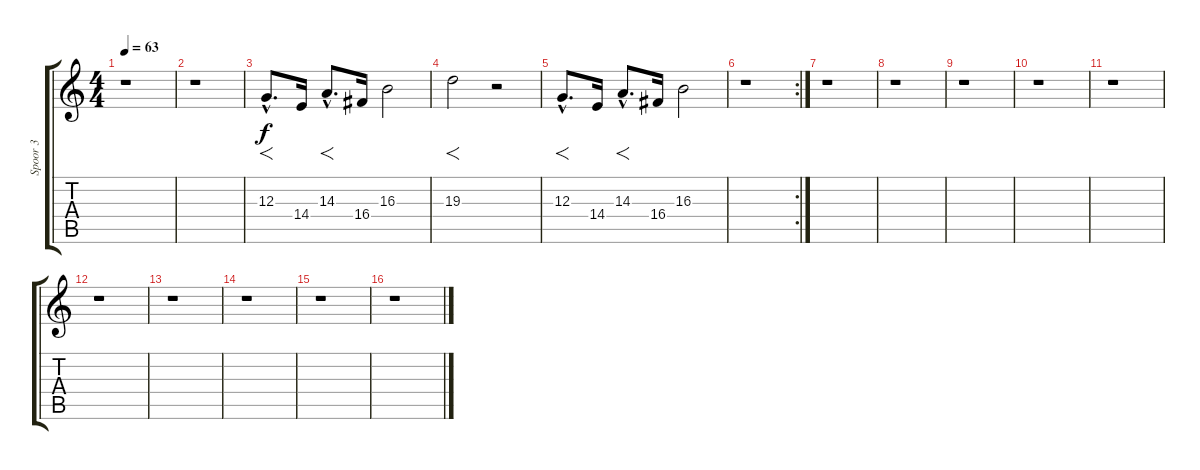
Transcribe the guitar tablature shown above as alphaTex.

\track ("Spoor 3" "Spoor 3") {instrument stringensemble1}
\staff {score tabs}
\tuning (E4 B3 G3 D3 A2 E2) {hide}
\ts (4 4)
\tempo 63
\clef g2
\ks c
r.1{dy f} |
r.1 |
12.3{hac}.8{f d} 14.4.16 14.3{hac}.8{f d} 16.4.16 16.3.2 |
19.3.2{f} r.2 |
12.3{hac}.8{f d} 14.4.16 14.3{hac}.8{f d} 16.4.16 16.3.2 |
\rc 2
r.1 |
r.1 |
r.1 |
r.1 |
r.1 |
r.1 |
r.1 |
r.1 |
r.1 |
r.1 |
r.1
